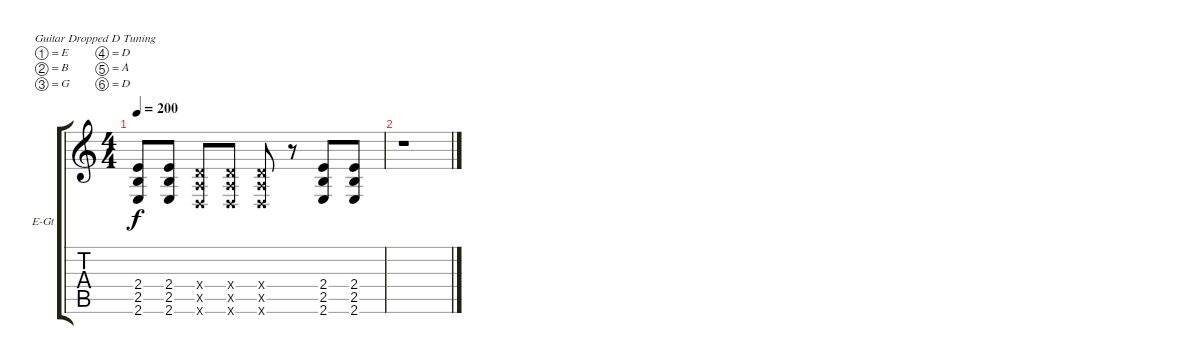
\bracketExtendMode groupsimilarinstruments
\firstSystemTrackNameOrientation horizontal
\otherSystemsTrackNameOrientation horizontal
\track ("Dave" "E-Gt") {instrument distortionguitar}
\staff {score tabs}
\tuning (E4 B3 G3 D3 A2 D2)
\ts (4 4)
\tempo 200
\clef g2
\ks c
(2.4 2.5 2.6).8{dy f} (2.4 2.5 2.6).8 (0.4{x} 0.5{x} 0.6{x}).8 (0.4{x} 0.5{x} 0.6{x}).8 (0.4{x} 0.5{x} 0.6{x}).8 r.8 (2.4 2.5 2.6).8 (2.4 2.5 2.6).8 |
r.1
